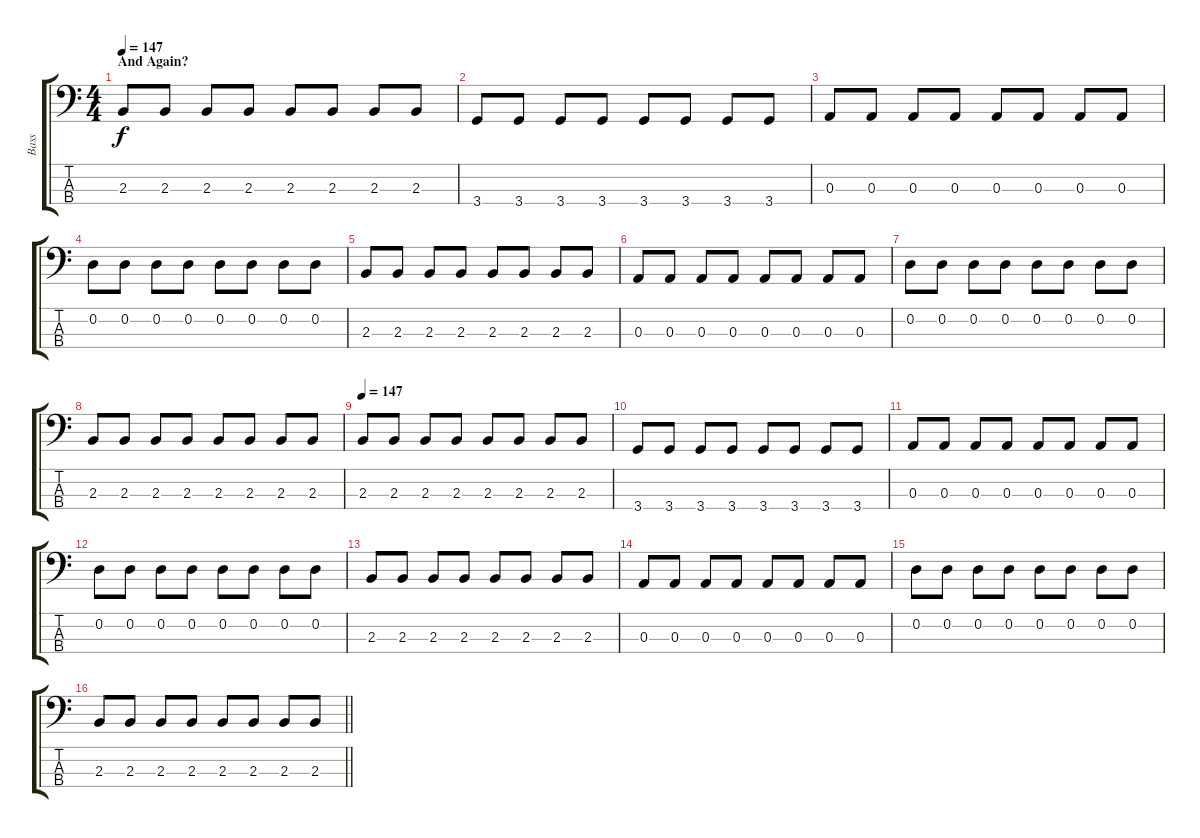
\track ("Bass" "Bass") {instrument electricbasspick}
\staff {score tabs}
\tuning (G2 D2 A1 E1) {hide}
\ts (4 4)
\section ("" "And Again?")
\tempo 147
\clef f4
\ks c
2.3.8{dy f} 2.3.8 2.3.8 2.3.8 2.3.8 2.3.8 2.3.8 2.3.8 |
3.4.8 3.4.8 3.4.8 3.4.8 3.4.8 3.4.8 3.4.8 3.4.8 |
0.3.8 0.3.8 0.3.8 0.3.8 0.3.8 0.3.8 0.3.8 0.3.8 |
0.2.8 0.2.8 0.2.8 0.2.8 0.2.8 0.2.8 0.2.8 0.2.8 |
2.3.8 2.3.8 2.3.8 2.3.8 2.3.8 2.3.8 2.3.8 2.3.8 |
0.3.8 0.3.8 0.3.8 0.3.8 0.3.8 0.3.8 0.3.8 0.3.8 |
0.2.8 0.2.8 0.2.8 0.2.8 0.2.8 0.2.8 0.2.8 0.2.8 |
2.3.8 2.3.8 2.3.8 2.3.8 2.3.8 2.3.8 2.3.8 2.3.8 |
\tempo 147
2.3.8 2.3.8 2.3.8 2.3.8 2.3.8 2.3.8 2.3.8 2.3.8 |
3.4.8 3.4.8 3.4.8 3.4.8 3.4.8 3.4.8 3.4.8 3.4.8 |
0.3.8 0.3.8 0.3.8 0.3.8 0.3.8 0.3.8 0.3.8 0.3.8 |
0.2.8 0.2.8 0.2.8 0.2.8 0.2.8 0.2.8 0.2.8 0.2.8 |
2.3.8 2.3.8 2.3.8 2.3.8 2.3.8 2.3.8 2.3.8 2.3.8 |
0.3.8 0.3.8 0.3.8 0.3.8 0.3.8 0.3.8 0.3.8 0.3.8 |
0.2.8 0.2.8 0.2.8 0.2.8 0.2.8 0.2.8 0.2.8 0.2.8 |
\barLineRight lightlight
2.3.8 2.3.8 2.3.8 2.3.8 2.3.8 2.3.8 2.3.8 2.3.8
